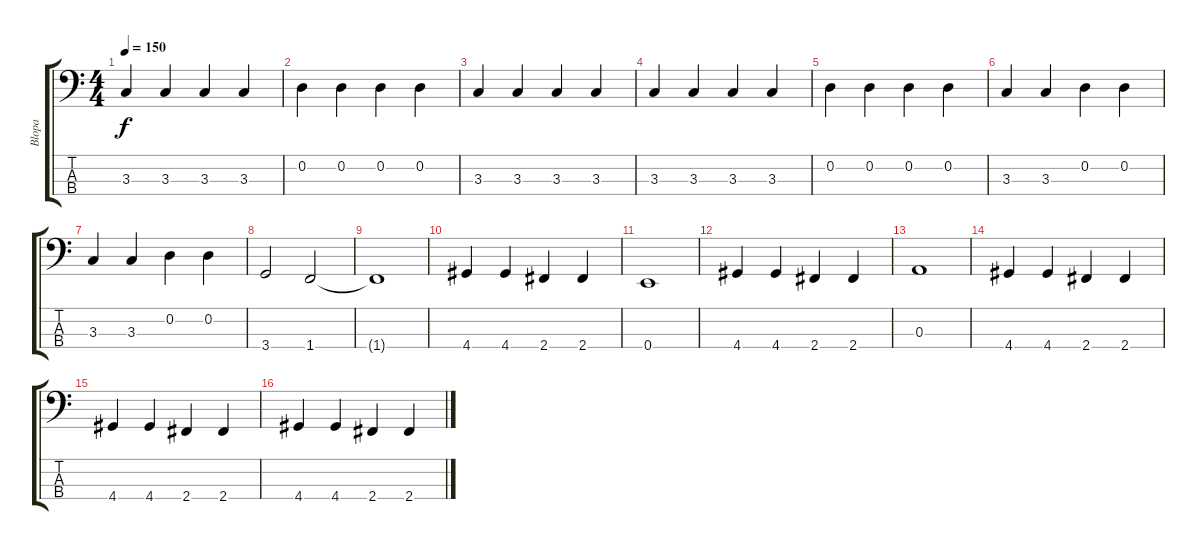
\track ("Blopa" "Blopa") {instrument electricbassfinger}
\staff {score tabs}
\tuning (G2 D2 A1 E1) {hide}
\ts (4 4)
\tempo 150
\clef f4
\ks c
3.3.4{dy f} 3.3.4 3.3.4 3.3.4 |
0.2.4 0.2.4 0.2.4 0.2.4 |
3.3.4 3.3.4 3.3.4 3.3.4 |
3.3.4 3.3.4 3.3.4 3.3.4 |
0.2.4 0.2.4 0.2.4 0.2.4 |
3.3.4 3.3.4 0.2.4 0.2.4 |
3.3.4 3.3.4 0.2.4 0.2.4 |
3.4.2 1.4.2 |
1.4{t}.1 |
4.4.4 4.4.4 2.4.4 2.4.4 |
0.4.1 |
4.4.4 4.4.4 2.4.4 2.4.4 |
0.3.1 |
4.4.4 4.4.4 2.4.4 2.4.4 |
4.4.4 4.4.4 2.4.4 2.4.4 |
4.4.4 4.4.4 2.4.4 2.4.4
